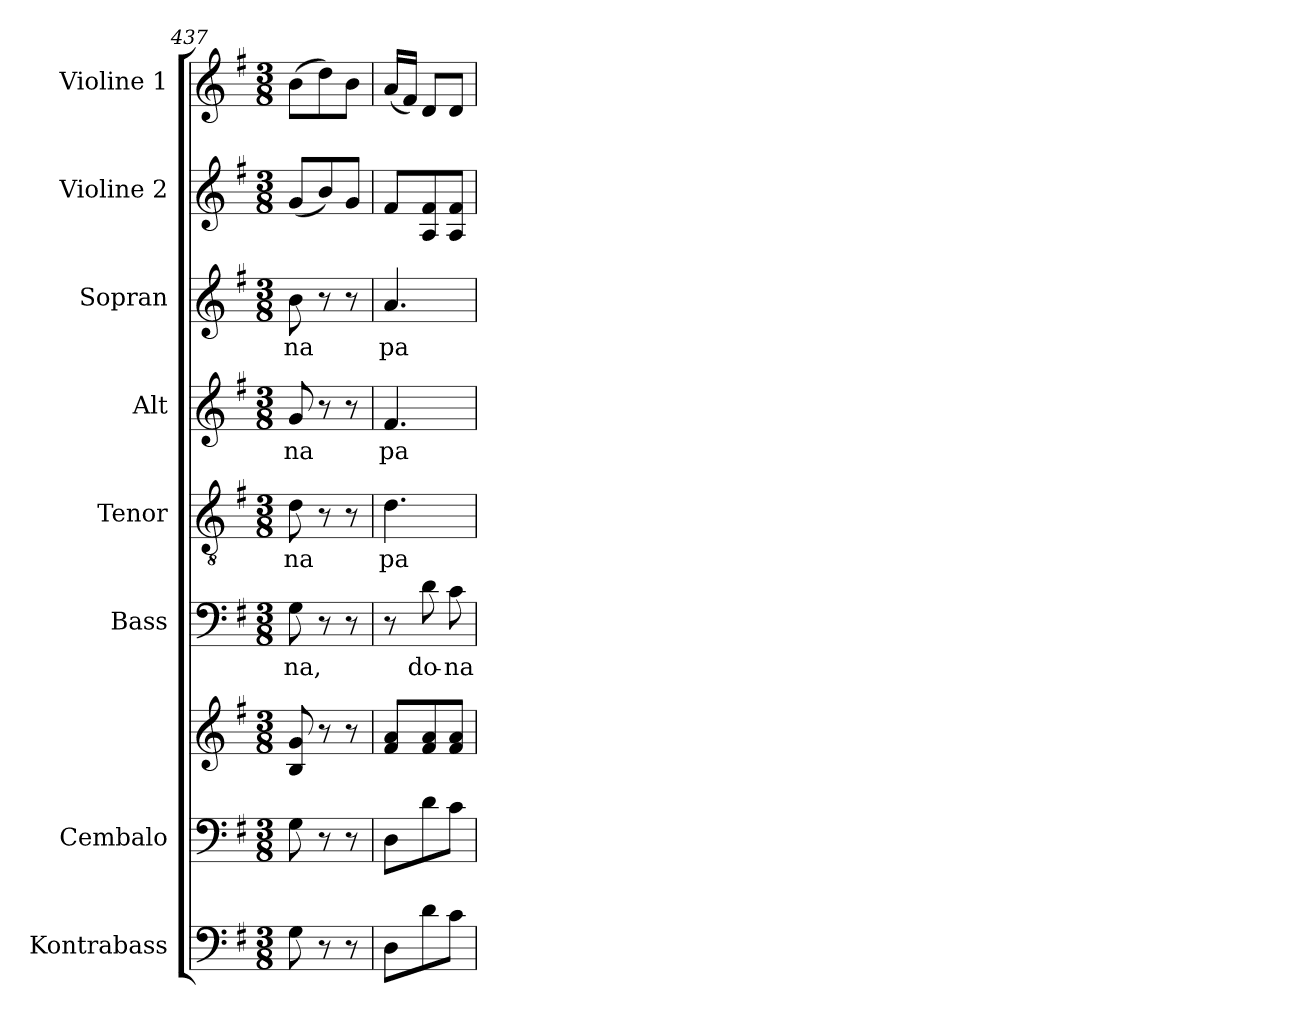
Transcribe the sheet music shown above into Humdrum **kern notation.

**kern	**kern	**kern	**kern	**text	**kern	**text	**kern	**text	**kern	**text	**kern	**kern
*part8	*part7	*part7	*part6	*part6	*part5	*part5	*part4	*part4	*part3	*part3	*part2	*part1
*staff9	*staff8	*staff7	*staff6	*staff6	*staff5	*staff5	*staff4	*staff4	*staff3	*staff3	*staff2	*staff1
*I"Kontrabass	*I"Cembalo	*	*I"Bass	*	*I"Tenor	*	*I"Alt	*	*I"Sopran	*	*I"Violine 2	*I"Violine 1
*I'Kb.	*I'Cemb.	*	*I'B.	*	*I'T.	*	*I'A.	*	*I'S.	*	*I'Vl. 2	*I'Vl. 1
*clefF4	*clefF4	*clefG2	*clefF4	*	*clefGv2	*	*clefG2	*	*clefG2	*	*clefG2	*clefG2
*ITrd7c12	*	*	*	*	*	*	*	*	*	*	*	*
*k[f#]	*k[f#]	*k[f#]	*k[f#]	*	*k[f#]	*	*k[f#]	*	*k[f#]	*	*k[f#]	*k[f#]
*G:	*G:	*G:	*G:	*	*G:	*	*G:	*	*G:	*	*G:	*G:
*M3/8	*M3/8	*M3/8	*M3/8	*	*M3/8	*	*M3/8	*	*M3/8	*	*M3/8	*M3/8
=437	=437	=437	=437	=437	=437	=437	=437	=437	=437	=437	=437	=437
!	!	!	!	!LO:LY:b	!	!LO:LY:b	!	!LO:LY:b	!	!LO:LY:b	!	!
8GG\	8G\	8B/ 8g/	8G\	-na,	8d\	-na	8g/	-na	8b\	-na	(<8g/L	(>8b\L
8r	8r	8r	8r	.	8r	.	8r	.	8r	.	8b/)	8dd\)
8r	8r	8r	8r	.	8r	.	8r	.	8r	.	8g/J	8b\J
=438	=438	=438	=438	=438	=438	=438	=438	=438	=438	=438	=438	=438
!	!	!	!	!	!	!LO:LY:b	!	!LO:LY:b	!	!LO:LY:b	!	!
8DD\L	8D\L	8f#/ 8a/L	8r	.	4.d\	pa-	4.f#/	pa-	4.a/	pa-	8f#/L	(<16a/LL
.	.	.	.	.	.	.	.	.	.	.	.	16f#/JJ)
!	!	!	!	!LO:LY:b	!	!	!	!	!	!	!	!
8D\	8d\	8f#/ 8a/	8d\	do-	.	.	.	.	.	.	8A/ 8f#/	8d/L
!	!	!	!	!LO:LY:b	!	!	!	!	!	!	!	!
8C\J	8c\J	8f#/ 8a/J	8c\	-na	.	.	.	.	.	.	8A/ 8f#/J	8d/J
=	=	=	=	=	=	=	=	=	=	=	=	=
*-	*-	*-	*-	*-	*-	*-	*-	*-	*-	*-	*-	*-
